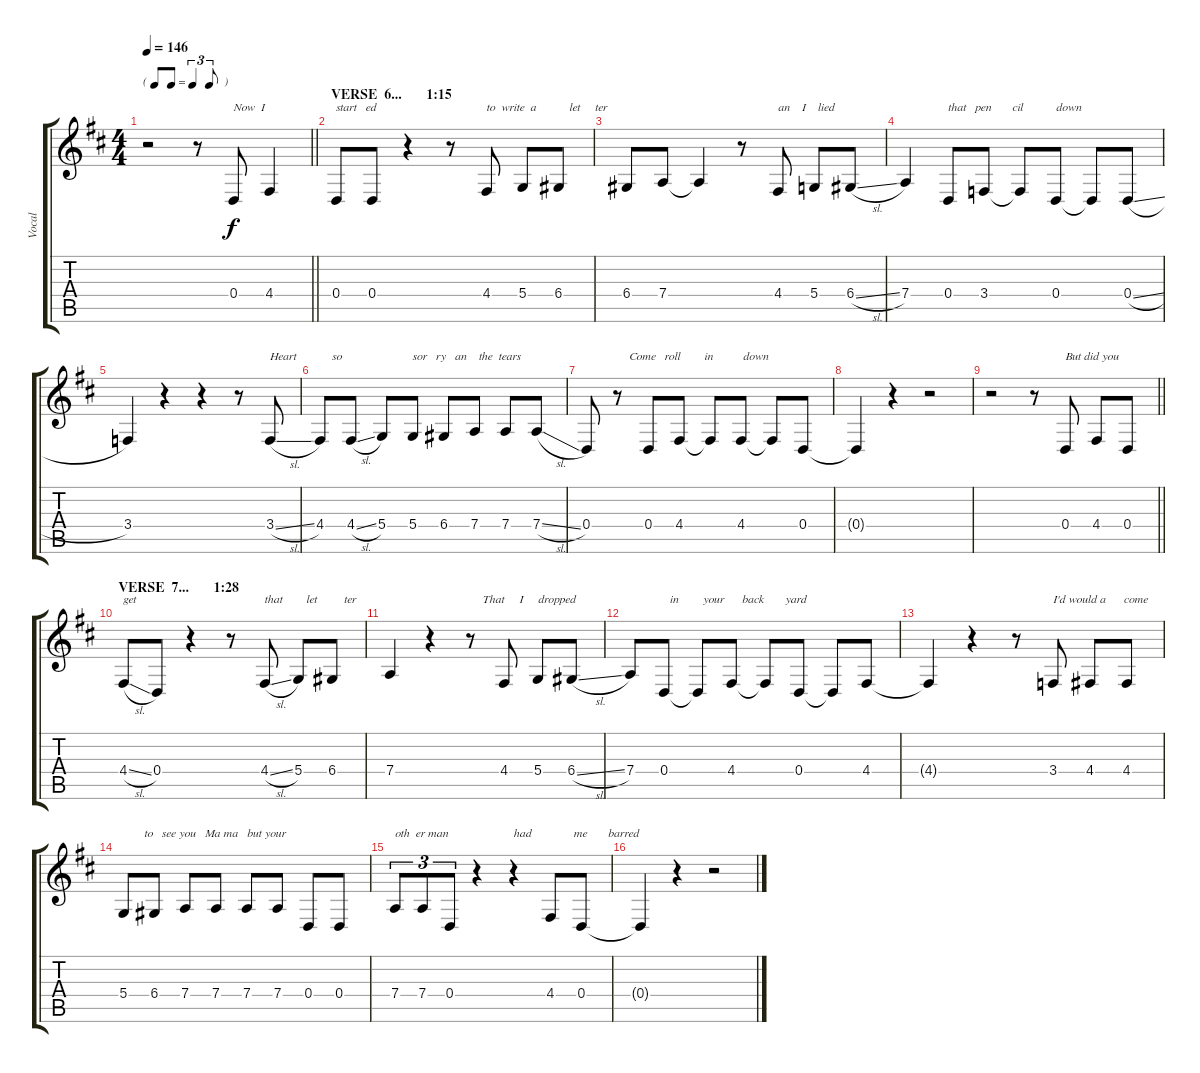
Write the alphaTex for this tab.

\track ("Vocal" "Vocal") {instrument sopranosax}
\staff {score tabs}
\tuning (E4 B3 G3 D3 A2 E2) {hide}
\ts (4 4)
\tf triplet8th
\tempo 146
\clef g2
\barLineRight lightlight
\ks d
r.2{dy f} r.8 0.4.8{txt "Now  I"} 4.4.4 |
\section ("" "VERSE  6...       1:15")
0.4.8{txt "start   ed"} 0.4.8 r.4 r.8 4.4.8{txt "to  write  a           let     ter"} 5.4.8 6.4.8 |
6.4.8 7.4.8 7.4{t}.4 r.8 4.4.8{txt "an    I    lied   "} 5.4.8 6.4{sl}.8 |
7.4.4 0.4.8{txt "that   pen       cil           down"} 3.4.8 3.4{t}.8 0.4.8 0.4{t}.8 0.4{sl}.8 |
3.4.4 r.4 r.4 r.8 3.4{sl}.8{txt "Heart            so"} |
4.4.8 4.4{sl}.8 5.4.8 5.4.8{txt "sor   ry   an    the  tears"} 6.4.8 7.4.8 7.4.8 7.4{sl}.8 |
0.4.8 r.8{txt "    Come   roll        in          down"} 0.4.8 4.4.8 4.4{t}.8 4.4.8 4.4{t}.8 0.4.8 |
0.4{t}.4 r.4 r.2 |
\barLineRight lightlight
r.2 r.8 0.4.8{txt "But did you"} 4.4.8 0.4.8 |
\section ("" "VERSE  7...       1:28")
4.4{sl}.8{txt "get"} 0.4.8 r.4 r.8 4.4{sl}.8{txt "that        let         ter"} 5.4.8 6.4.8 |
7.4.4 r.4 r.8{txt "    That     I     dropped"} 4.4.8 5.4.8 6.4{sl}.8 |
7.4.8 0.4.8{txt "  in        your      back       yard"} 0.4{t}.8 4.4.8 4.4{t}.8 0.4.8 0.4{t}.8 4.4.8 |
4.4{t}.4 r.4 r.8 3.4.8{txt "I'd would a      come  "} 4.4.8 4.4.8 |
5.4.8{txt "       to   see you   Ma ma   but your"} 6.4.8 7.4.8 7.4.8 7.4.8 7.4.8 0.4.8 0.4.8 |
7.4.8{tu (3 2) txt "oth  er man"} 7.4.8{tu (3 2)} 0.4.8{tu (3 2)} r.4 r.4{txt "had              me       barred"} 4.4.8 0.4.8 |
0.4{t}.4 r.4 r.2
